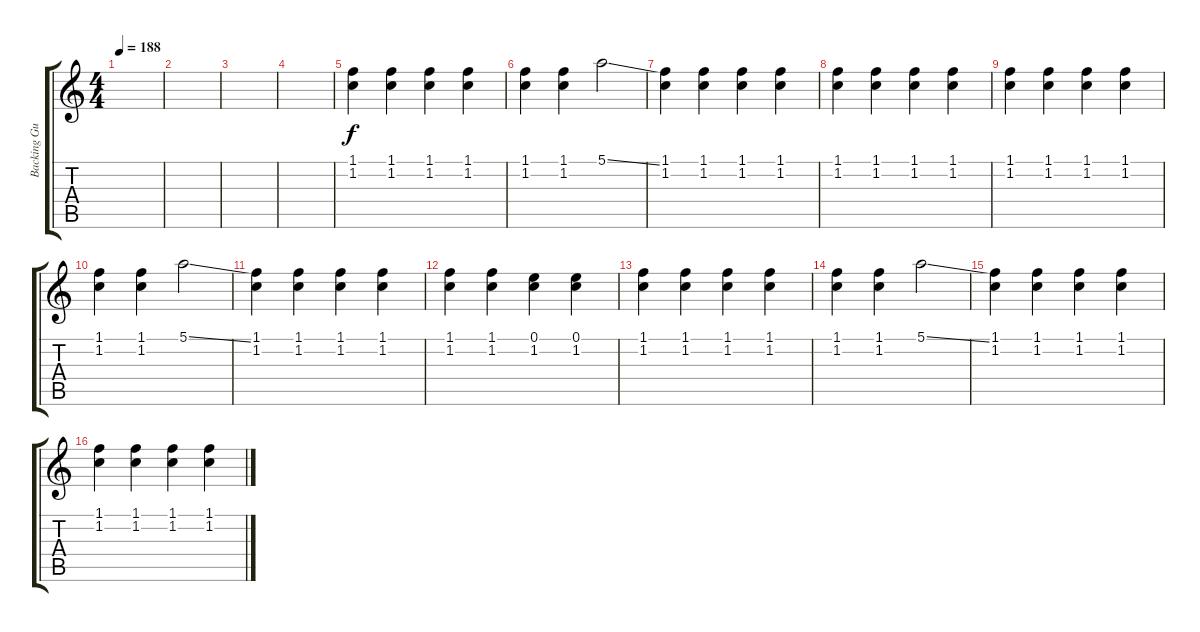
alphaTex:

\track ("Backing Guitar" "Backing Gu") {instrument distortionguitar}
\staff {score tabs}
\tuning (E4 B3 G3 D3 A2 D2) {hide}
\ts (4 4)
\tempo 188
\clef g2
\ks c
|
|
|
|
(1.1 1.2).4{volume 13} (1.1 1.2).4 (1.1 1.2).4 (1.1 1.2).4 |
(1.1 1.2).4 (1.1 1.2).4 5.1{ss}.2 |
(1.1 1.2).4 (1.1 1.2).4 (1.1 1.2).4 (1.1 1.2).4 |
(1.1 1.2).4 (1.1 1.2).4 (1.1 1.2).4 (1.1 1.2).4 |
(1.1 1.2).4 (1.1 1.2).4 (1.1 1.2).4 (1.1 1.2).4 |
(1.1 1.2).4 (1.1 1.2).4 5.1{ss}.2 |
(1.1 1.2).4 (1.1 1.2).4 (1.1 1.2).4 (1.1 1.2).4 |
(1.1 1.2).4 (1.1 1.2).4 (0.1 1.2).4 (0.1 1.2).4 |
(1.1 1.2).4 (1.1 1.2).4 (1.1 1.2).4 (1.1 1.2).4 |
(1.1 1.2).4 (1.1 1.2).4 5.1{ss}.2 |
(1.1 1.2).4 (1.1 1.2).4 (1.1 1.2).4 (1.1 1.2).4 |
(1.1 1.2).4 (1.1 1.2).4 (1.1 1.2).4 (1.1 1.2).4
